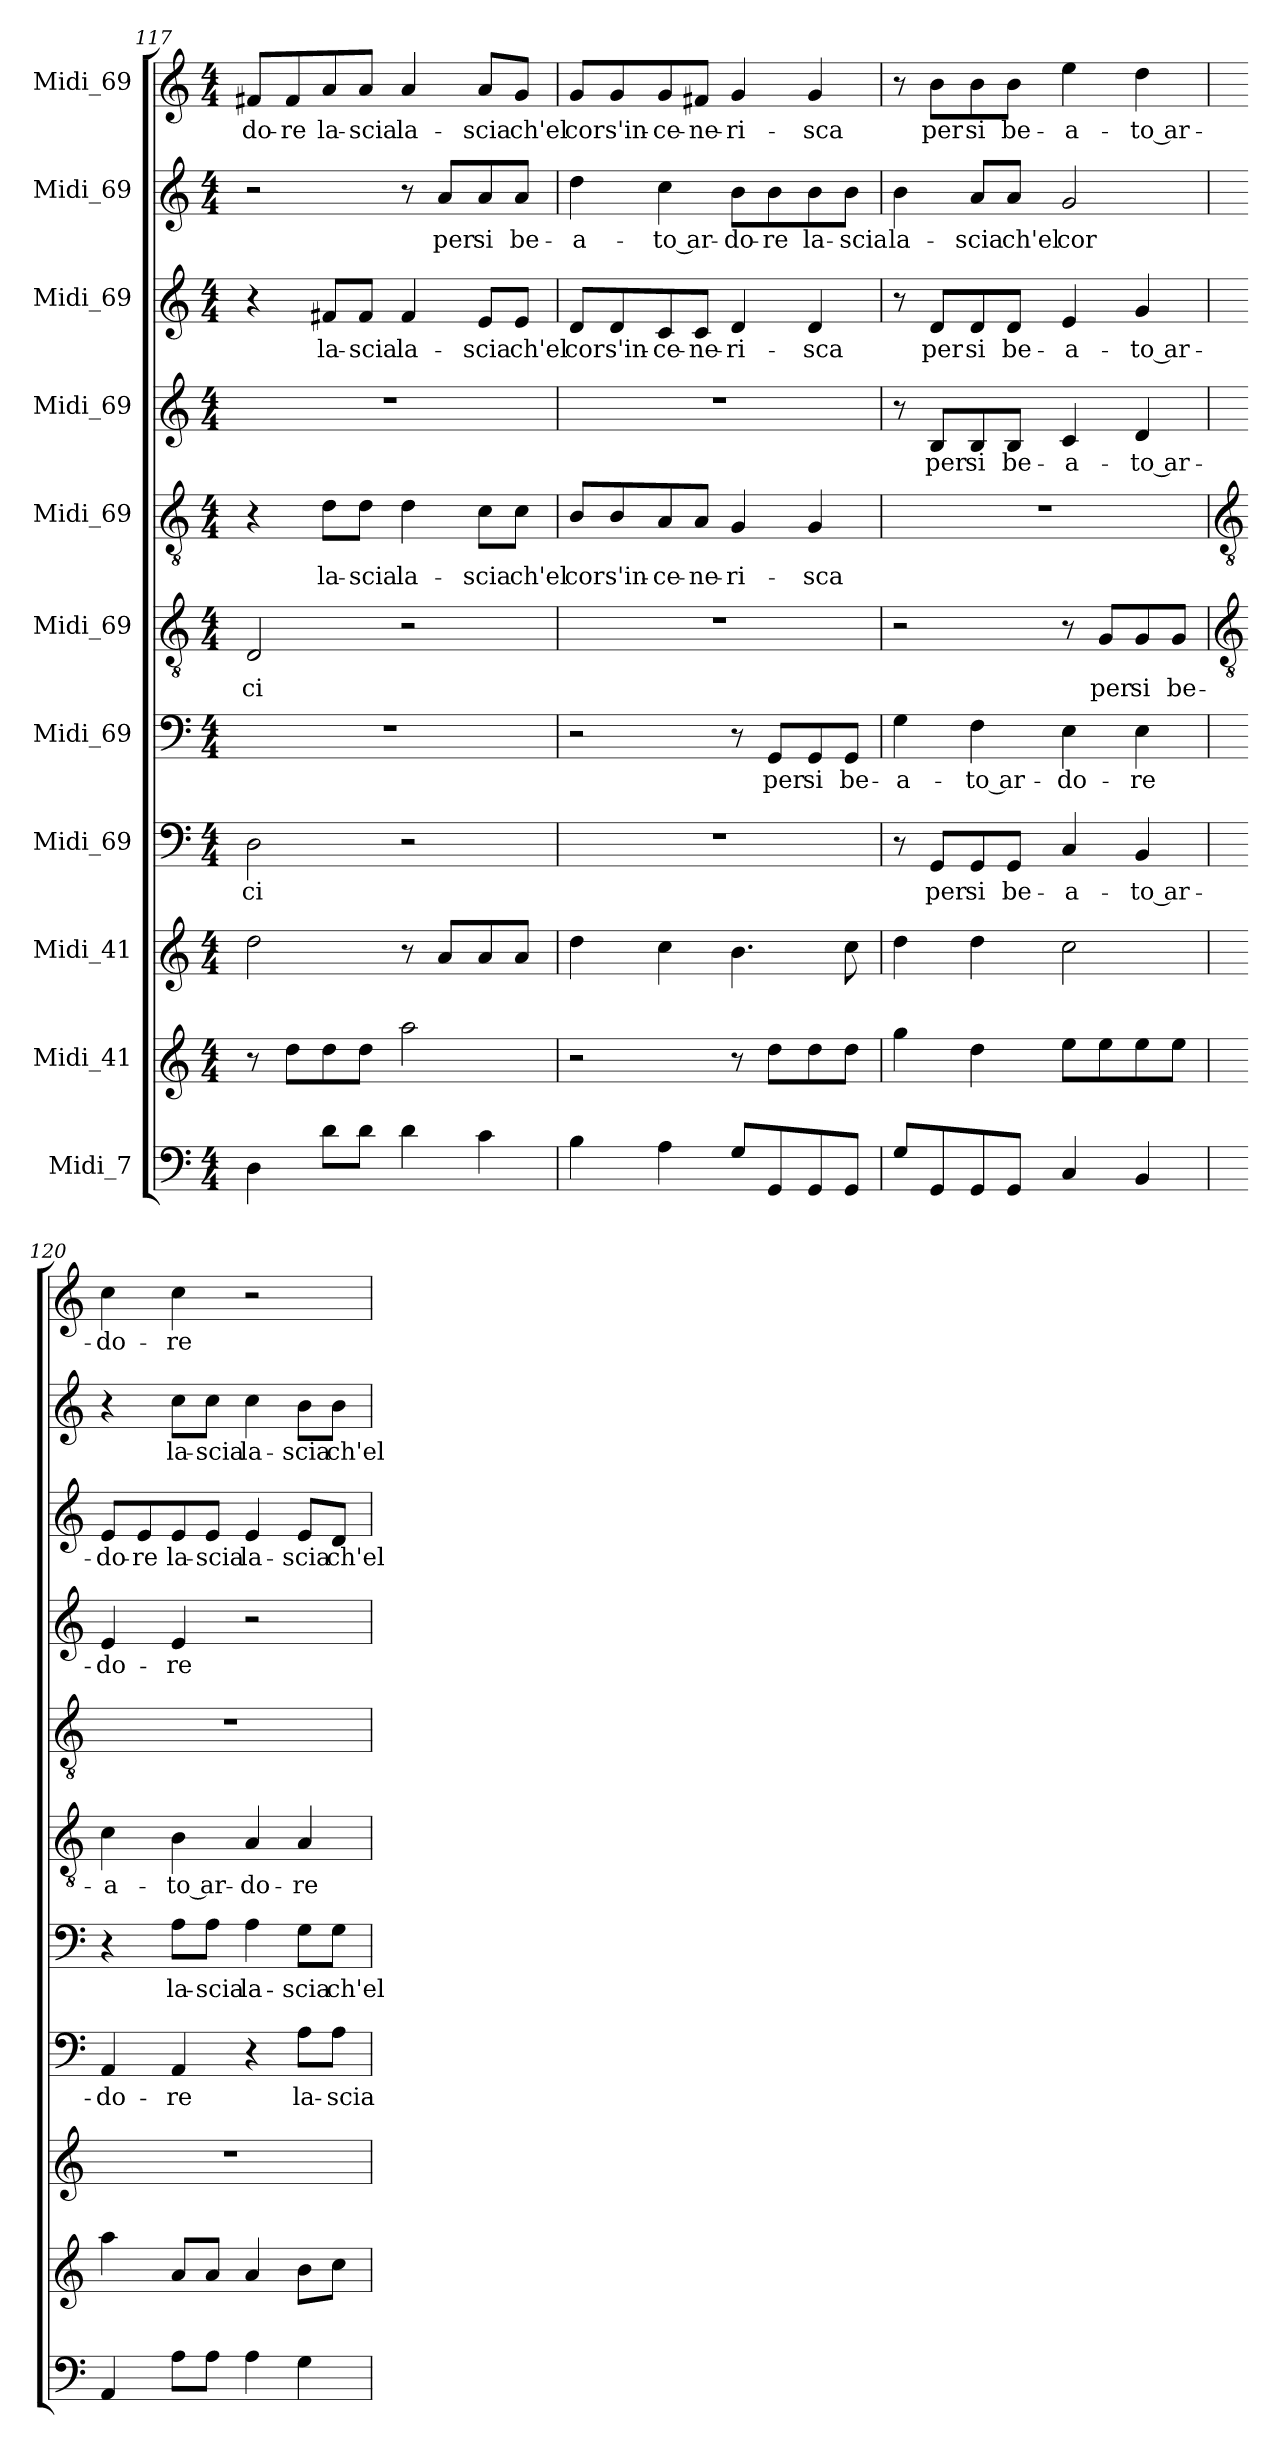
**kern	**kern	**kern	**kern	**text	**kern	**text	**kern	**text	**kern	**text	**kern	**text	**kern	**text	**kern	**text	**kern	**text
*part11	*part10	*part9	*part8	*part8	*part7	*part7	*part6	*part6	*part5	*part5	*part4	*part4	*part3	*part3	*part2	*part2	*part1	*part1
*staff11	*staff10	*staff9	*staff8	*staff8	*staff7	*staff7	*staff6	*staff6	*staff5	*staff5	*staff4	*staff4	*staff3	*staff3	*staff2	*staff2	*staff1	*staff1
*I"Midi_7	*I"Midi_41	*I"Midi_41	*I"Midi_69	*	*I"Midi_69	*	*I"Midi_69	*	*I"Midi_69	*	*I"Midi_69	*	*I"Midi_69	*	*I"Midi_69	*	*I"Midi_69	*
!!LO:LB:g=z
*clefF4	*clefG2	*clefG2	*clefF4	*	*clefF4	*	*clefGv2	*	*clefGv2	*	*clefG2	*	*clefG2	*	*clefG2	*	*clefG2	*
*k[]	*k[]	*k[]	*k[]	*	*k[]	*	*k[]	*	*k[]	*	*k[]	*	*k[]	*	*k[]	*	*k[]	*
*C:	*C:	*C:	*C:	*	*C:	*	*C:	*	*C:	*	*C:	*	*C:	*	*C:	*	*C:	*
*M4/4	*M4/4	*M4/4	*M4/4	*	*M4/4	*	*M4/4	*	*M4/4	*	*M4/4	*	*M4/4	*	*M4/4	*	*M4/4	*
=117	=117	=117	=117	=117	=117	=117	=117	=117	=117	=117	=117	=117	=117	=117	=117	=117	=117	=117
!	!	!	!	!LO:LY:b	!	!	!	!LO:LY:b	!	!	!	!	!	!	!	!	!	!LO:LY:b
4D	8r	2dd	2D	-ci	1r	.	2D	-ci	4r	.	1r	.	4r	.	2r	.	8f#XL	-do-
!	!	!	!	!	!	!	!	!	!	!	!	!	!	!	!	!	!	!LO:LY:b
.	8ddL	.	.	.	.	.	.	.	.	.	.	.	.	.	.	.	8f#	-re
!	!	!	!	!	!	!	!	!	!	!LO:LY:b	!	!	!	!LO:LY:b	!	!	!	!LO:LY:b
8dL	8dd	.	.	.	.	.	.	.	8dL	la-	.	.	8f#XL	la-	.	.	8a	la-
!	!	!	!	!	!	!	!	!	!	!LO:LY:b	!	!	!	!LO:LY:b	!	!	!	!LO:LY:b
8dJ	8ddJ	.	.	.	.	.	.	.	8dJ	-scia	.	.	8f#J	-scia	.	.	8aJ	-scia
!	!	!	!	!	!	!	!	!	!	!LO:LY:b	!	!	!	!LO:LY:b	!	!	!	!LO:LY:b
4d	2aa	8r	2r	.	.	.	2r	.	4d	la-	.	.	4f#	la-	8r	.	4a	la-
!	!	!	!	!	!	!	!	!	!	!	!	!	!	!	!	!LO:LY:b	!	!
.	.	8aL	.	.	.	.	.	.	.	.	.	.	.	.	8aL	per	.	.
!	!	!	!	!	!	!	!	!	!	!LO:LY:b	!	!	!	!LO:LY:b	!	!LO:LY:b	!	!LO:LY:b
4c	.	8a	.	.	.	.	.	.	8cL	-scia	.	.	8eL	-scia	8a	si	8aL	-scia
!	!	!	!	!	!	!	!	!	!	!LO:LY:b	!	!	!	!LO:LY:b	!	!LO:LY:b	!	!LO:LY:b
.	.	8aJ	.	.	.	.	.	.	8cJ	ch'el	.	.	8eJ	ch'el	8aJ	be-	8gJ	ch'el
=118	=118	=118	=118	=118	=118	=118	=118	=118	=118	=118	=118	=118	=118	=118	=118	=118	=118	=118
!	!	!	!	!	!	!	!	!	!	!LO:LY:b	!	!	!	!LO:LY:b	!	!LO:LY:b	!	!LO:LY:b
4B	2r	4dd	1r	.	2r	.	1r	.	8BL	cor	1r	.	8dL	cor	4dd	-a-	8gL	cor
!	!	!	!	!	!	!	!	!	!	!LO:LY:b	!	!	!	!LO:LY:b	!	!	!	!LO:LY:b
.	.	.	.	.	.	.	.	.	8B	s'in-	.	.	8d	s'in-	.	.	8g	s'in-
!	!	!	!	!	!	!	!	!	!	!LO:LY:b	!	!	!	!LO:LY:b	!	!LO:LY:b	!	!LO:LY:b
4A	.	4cc	.	.	.	.	.	.	8A	-ce-	.	.	8c	-ce-	4cc	-to ar-	8g	-ce-
!	!	!	!	!	!	!	!	!	!	!LO:LY:b	!	!	!	!LO:LY:b	!	!	!	!LO:LY:b
.	.	.	.	.	.	.	.	.	8AJ	-ne-	.	.	8cJ	-ne-	.	.	8f#XJ	-ne-
!	!	!	!	!	!	!	!	!	!	!LO:LY:b	!	!	!	!LO:LY:b	!	!LO:LY:b	!	!LO:LY:b
8GL	8r	4.b	.	.	8r	.	.	.	4G	-ri-	.	.	4d	-ri-	8bL	-do-	4g	-ri-
!	!	!	!	!	!	!LO:LY:b	!	!	!	!	!	!	!	!	!	!LO:LY:b	!	!
8GG	8ddL	.	.	.	8GGL	per	.	.	.	.	.	.	.	.	8b	-re	.	.
!	!	!	!	!	!	!LO:LY:b	!	!	!	!LO:LY:b	!	!	!	!LO:LY:b	!	!LO:LY:b	!	!LO:LY:b
8GG	8dd	.	.	.	8GG	si	.	.	4G	-sca	.	.	4d	-sca	8b	la-	4g	-sca
!	!	!	!	!	!	!LO:LY:b	!	!	!	!	!	!	!	!	!	!LO:LY:b	!	!
8GGJ	8ddJ	8cc	.	.	8GGJ	be-	.	.	.	.	.	.	.	.	8bJ	-scia	.	.
=119	=119	=119	=119	=119	=119	=119	=119	=119	=119	=119	=119	=119	=119	=119	=119	=119	=119	=119
!	!	!	!	!	!	!LO:LY:b	!	!	!	!	!	!	!	!	!	!LO:LY:b	!	!
8GL	4gg	4dd	8r	.	4G	-a-	2r	.	1r	.	8r	.	8r	.	4b	la-	8r	.
!	!	!	!	!LO:LY:b	!	!	!	!	!	!	!	!LO:LY:b	!	!LO:LY:b	!	!	!	!LO:LY:b
8GG	.	.	8GGL	per	.	.	.	.	.	.	8BL	per	8dL	per	.	.	8bL	per
!	!	!	!	!LO:LY:b	!	!LO:LY:b	!	!	!	!	!	!LO:LY:b	!	!LO:LY:b	!	!LO:LY:b	!	!LO:LY:b
8GG	4dd	4dd	8GG	si	4F	-to ar-	.	.	.	.	8B	si	8d	si	8aL	-scia	8b	si
!	!	!	!	!LO:LY:b	!	!	!	!	!	!	!	!LO:LY:b	!	!LO:LY:b	!	!LO:LY:b	!	!LO:LY:b
8GGJ	.	.	8GGJ	be-	.	.	.	.	.	.	8BJ	be-	8dJ	be-	8aJ	ch'el	8bJ	be-
!	!	!	!	!LO:LY:b	!	!LO:LY:b	!	!	!	!	!	!LO:LY:b	!	!LO:LY:b	!	!LO:LY:b	!	!LO:LY:b
4C	8eeL	2cc	4C	-a-	4E	-do-	8r	.	.	.	4c	-a-	4e	-a-	2g	cor	4ee	-a-
!	!	!	!	!	!	!	!	!LO:LY:b	!	!	!	!	!	!	!	!	!	!
.	8ee	.	.	.	.	.	8GL	per	.	.	.	.	.	.	.	.	.	.
!	!	!	!	!LO:LY:b	!	!LO:LY:b	!	!LO:LY:b	!	!	!	!LO:LY:b	!	!LO:LY:b	!	!	!	!LO:LY:b
4BB	8ee	.	4BB	-to ar-	4E	-re	8G	si	.	.	4d	-to ar-	4g	-to ar-	.	.	4dd	-to ar-
!	!	!	!	!	!	!	!	!LO:LY:b	!	!	!	!	!	!	!	!	!	!
.	8eeJ	.	.	.	.	.	8GJ	be-	.	.	.	.	.	.	.	.	.	.
!!LO:LB:g=z
=120	=120	=120	=120	=120	=120	=120	=120	=120	=120	=120	=120	=120	=120	=120	=120	=120	=120	=120
*	*	*	*	*	*	*	*clefGv2	*	*clefGv2	*	*	*	*	*	*	*	*	*
!	!	!	!	!LO:LY:b	!	!	!	!LO:LY:b	!	!	!	!LO:LY:b	!	!LO:LY:b	!	!	!	!LO:LY:b
4AA	4aa	1r	4AA	-do-	4r	.	4c	-a-	1r	.	4e	-do-	8eL	-do-	4r	.	4cc	-do-
!	!	!	!	!	!	!	!	!	!	!	!	!	!	!LO:LY:b	!	!	!	!
.	.	.	.	.	.	.	.	.	.	.	.	.	8e	-re	.	.	.	.
!	!	!	!	!LO:LY:b	!	!LO:LY:b	!	!LO:LY:b	!	!	!	!LO:LY:b	!	!LO:LY:b	!	!LO:LY:b	!	!LO:LY:b
8AL	8aL	.	4AA	-re	8AL	la-	4B	-to ar-	.	.	4e	-re	8e	la-	8ccL	la-	4cc	-re
!	!	!	!	!	!	!LO:LY:b	!	!	!	!	!	!	!	!LO:LY:b	!	!LO:LY:b	!	!
8AJ	8aJ	.	.	.	8AJ	-scia	.	.	.	.	.	.	8eJ	-scia	8ccJ	-scia	.	.
!	!	!	!	!	!	!LO:LY:b	!	!LO:LY:b	!	!	!	!	!	!LO:LY:b	!	!LO:LY:b	!	!
4A	4a	.	4r	.	4A	la-	4A	-do-	.	.	2r	.	4e	la-	4cc	la-	2r	.
!	!	!	!	!LO:LY:b	!	!LO:LY:b	!	!LO:LY:b	!	!	!	!	!	!LO:LY:b	!	!LO:LY:b	!	!
4G	8bL	.	8AL	la-	8GL	-scia	4A	-re	.	.	.	.	8eL	-scia	8bL	-scia	.	.
!	!	!	!	!LO:LY:b	!	!LO:LY:b	!	!	!	!	!	!	!	!LO:LY:b	!	!LO:LY:b	!	!
.	8ccJ	.	8AJ	-scia	8GJ	ch'el	.	.	.	.	.	.	8dJ	ch'el	8bJ	ch'el	.	.
=	=	=	=	=	=	=	=	=	=	=	=	=	=	=	=	=	=	=
*-	*-	*-	*-	*-	*-	*-	*-	*-	*-	*-	*-	*-	*-	*-	*-	*-	*-	*-
